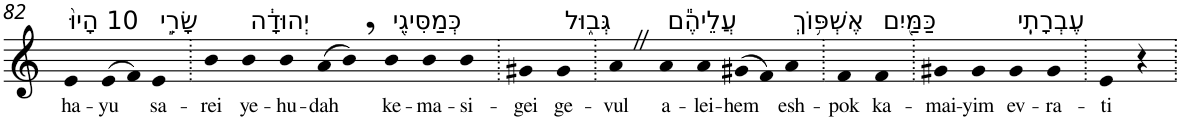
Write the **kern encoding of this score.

**kern	**text
*part1	*part1
*staff1	*staff1
*I"Piano	*
*I'Pno	*
!!LO:PB:g=z
*clefG2	*
*k[]	*
=82	=82
!LO:TX:a:t=10 הָיוּ֙	!
!	!LO:LY:b
4e	ha-
!	!LO:LY:b
(>8e	-yu
8f)	.
!LO:TX:a:t=שָׂרֵ֣י	!
!	!LO:LY:b
4e	sa-
=83.	=83.
!	!LO:LY:b
4b	-rei
!LO:TX:a:t=יְהוּדָ֔ה	!
!	!LO:LY:b
4b	ye-
!	!LO:LY:b
4b	-hu-
!	!LO:LY:b
(>8a	-dah
8b,)	.
!LO:TX:a:t=כְּמַסִּיגֵ֖י	!
!	!LO:LY:b
4b	ke-
!	!LO:LY:b
4b	-ma-
!	!LO:LY:b
4b	-si-
=84.	=84.
!	!LO:LY:b
4g#X	-gei
!LO:TX:a:t=גְּב֑וּל	!
!	!LO:LY:b
4g#	ge-
=85.	=85.
!	!LO:LY:b
4aZ	-vul
!LO:TX:a:t=עֲלֵיהֶ֕ם	!
!	!LO:LY:b
4a	a-
!	!LO:LY:b
4a	-lei-
!	!LO:LY:b
(>8g#X	-hem
8f)	.
!LO:TX:a:t=אֶשְׁפּ֥וֹךְ	!
!	!LO:LY:b
4a	esh-
=86.	=86.
!	!LO:LY:b
4f	-pok
!LO:TX:a:t=כַּמַּ֖יִם	!
!	!LO:LY:b
4f	ka-
=87.	=87.
!	!LO:LY:b
4g#X	-mai-
!	!LO:LY:b
4g#	-yim
!LO:TX:a:t=עֶבְרָתִֽי	!
!	!LO:LY:b
4g#	ev-
!	!LO:LY:b
4g#	-ra-
=88.	=88.
!	!LO:LY:b
4e	-ti
4r	.
=.	=.
*-	*-
